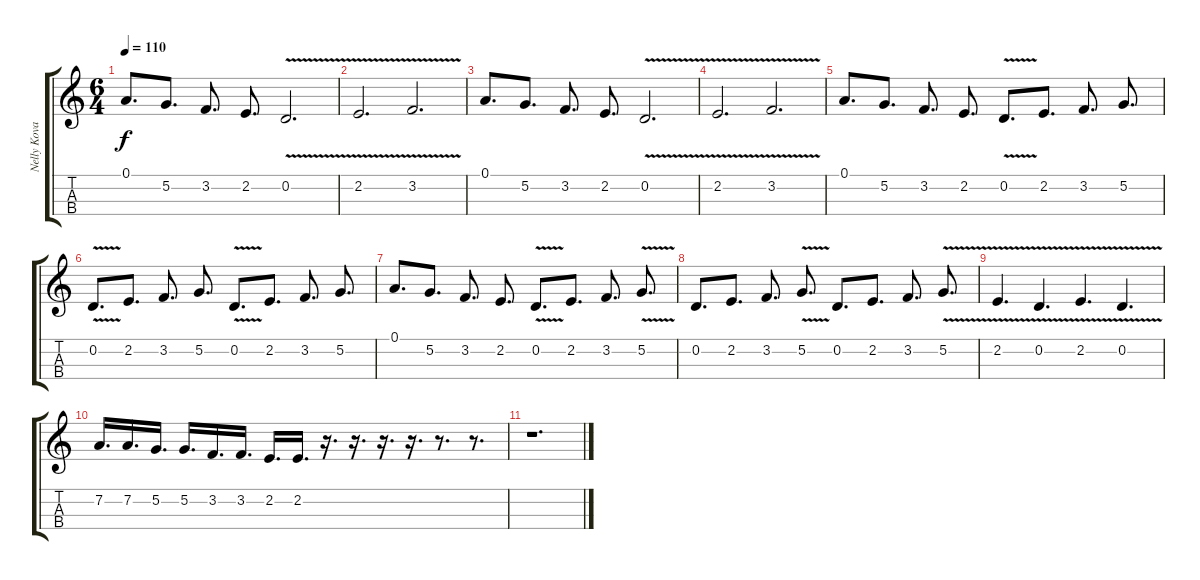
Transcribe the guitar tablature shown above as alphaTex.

\track ("Nelly Kovalev" "Nelly Kova") {instrument viola}
\staff {score tabs}
\tuning (A4 D4 G3 C3) {hide}
\ts (6 4)
\tempo 110
\clef g2
\ks c
0.1.8{d dy f} 5.2.8{d} 3.2.8{d} 2.2.8{d} 0.2{v}.2{d} |
2.2{v}.2{d} 3.2{v}.2{d} |
0.1.8{d} 5.2.8{d} 3.2.8{d} 2.2.8{d} 0.2{v}.2{d} |
2.2{v}.2{d} 3.2{v}.2{d} |
0.1.8{d} 5.2.8{d} 3.2.8{d} 2.2.8{d} 0.2{v}.8{d} 2.2.8{d} 3.2.8{d} 5.2.8{d} |
0.2{v}.8{d} 2.2.8{d} 3.2.8{d} 5.2.8{d} 0.2{v}.8{d} 2.2.8{d} 3.2.8{d} 5.2.8{d} |
0.1.8{d} 5.2.8{d} 3.2.8{d} 2.2.8{d} 0.2{v}.8{d} 2.2.8{d} 3.2.8{d} 5.2{v}.8{d} |
0.2.8{d} 2.2.8{d} 3.2.8{d} 5.2{v}.8{d} 0.2.8{d} 2.2.8{d} 3.2.8{d} 5.2{v}.8{d} |
2.2{v}.4{d} 0.2{v}.4{d} 2.2{v}.4{d} 0.2{v}.4{d} |
7.2.16{d} 7.2.16{d} 5.2.16{d} 5.2.16{d} 3.2.16{d} 3.2.16{d} 2.2.16{d} 2.2.16{d} r.16{d} r.16{d} r.16{d} r.16{d} r.8{d} r.8{d} |
r.1{d}
